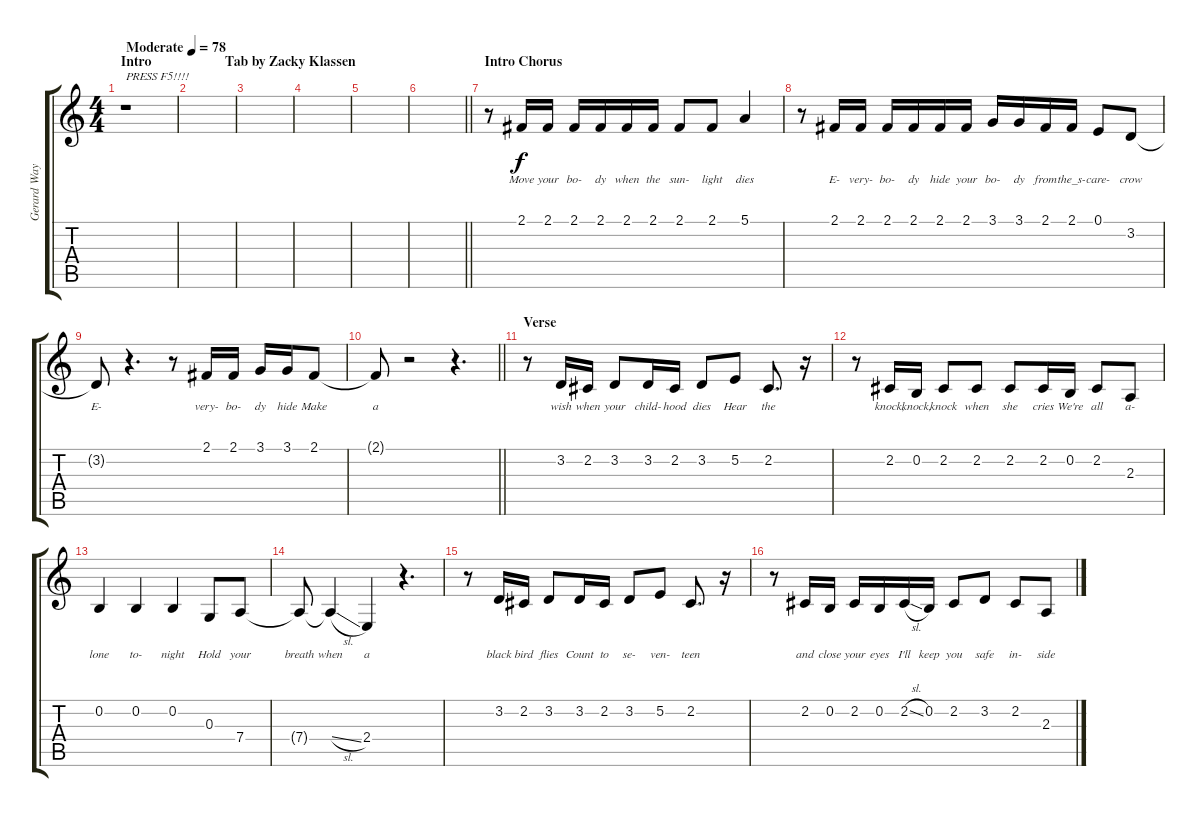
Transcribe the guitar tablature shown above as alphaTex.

\track ("Gerard Way [Vocals]" "Gerard Way") {instrument clarinet}
\staff {score tabs}
\tuning (E4 B3 G3 D3 A2 E2) {hide}
\ts (4 4)
\section ("" "Intro                     Tab by Zacky Klassen")
\tempo (78 "Moderate")
\clef g2
\ks c
r.1{txt "PRESS F5!!!!" dy f instrument clarinet} |
|
|
|
|
\barLineRight lightlight
|
\section ("" "Intro Chorus")
r.8 2.1.16{lyrics (0 "Move") lyrics (1 "") lyrics (2 "") lyrics (3 "") lyrics (4 "")} 2.1.16{lyrics (0 "your") lyrics (1 "") lyrics (2 "") lyrics (3 "") lyrics (4 "")} 2.1.16{lyrics (0 "bo-") lyrics (1 "") lyrics (2 "") lyrics (3 "") lyrics (4 "")} 2.1.16{lyrics (0 "dy") lyrics (1 "") lyrics (2 "") lyrics (3 "") lyrics (4 "")} 2.1.16{lyrics (0 "when") lyrics (1 "") lyrics (2 "") lyrics (3 "") lyrics (4 "")} 2.1.16{lyrics (0 "the") lyrics (1 "") lyrics (2 "") lyrics (3 "") lyrics (4 "")} 2.1.8{lyrics (0 "sun-") lyrics (1 "") lyrics (2 "") lyrics (3 "") lyrics (4 "")} 2.1.8{lyrics (0 "light") lyrics (1 "") lyrics (2 "") lyrics (3 "") lyrics (4 "")} 5.1.4{lyrics (0 "dies") lyrics (1 "") lyrics (2 "") lyrics (3 "") lyrics (4 "")} |
r.8 2.1.16{lyrics (0 "E-") lyrics (1 "") lyrics (2 "") lyrics (3 "") lyrics (4 "")} 2.1.16{lyrics (0 "very-") lyrics (1 "") lyrics (2 "") lyrics (3 "") lyrics (4 "")} 2.1.16{lyrics (0 "bo-") lyrics (1 "") lyrics (2 "") lyrics (3 "") lyrics (4 "")} 2.1.16{lyrics (0 "dy") lyrics (1 "") lyrics (2 "") lyrics (3 "") lyrics (4 "")} 2.1.16{lyrics (0 "hide") lyrics (1 "") lyrics (2 "") lyrics (3 "") lyrics (4 "")} 2.1.16{lyrics (0 "your") lyrics (1 "") lyrics (2 "") lyrics (3 "") lyrics (4 "")} 3.1.16{lyrics (0 "bo-") lyrics (1 "") lyrics (2 "") lyrics (3 "") lyrics (4 "")} 3.1.16{lyrics (0 "dy") lyrics (1 "") lyrics (2 "") lyrics (3 "") lyrics (4 "")} 2.1.16{lyrics (0 "from") lyrics (1 "") lyrics (2 "") lyrics (3 "") lyrics (4 "")} 2.1.16{lyrics (0 "the_s-") lyrics (1 "") lyrics (2 "") lyrics (3 "") lyrics (4 "")} 0.1.8{lyrics (0 "care-") lyrics (1 "") lyrics (2 "") lyrics (3 "") lyrics (4 "")} 3.2.8{lyrics (0 "crow") lyrics (1 "") lyrics (2 "") lyrics (3 "") lyrics (4 "")} |
3.2{t}.8{lyrics (0 "E-") lyrics (1 "") lyrics (2 "") lyrics (3 "") lyrics (4 "")} r.4{d} r.8 2.1.16{lyrics (0 "very-") lyrics (1 "") lyrics (2 "") lyrics (3 "") lyrics (4 "")} 2.1.16{lyrics (0 "bo-") lyrics (1 "") lyrics (2 "") lyrics (3 "") lyrics (4 "")} 3.1.16{lyrics (0 "dy") lyrics (1 "") lyrics (2 "") lyrics (3 "") lyrics (4 "")} 3.1.16{lyrics (0 "hide") lyrics (1 "") lyrics (2 "") lyrics (3 "") lyrics (4 "")} 2.1.8{lyrics (0 "Make") lyrics (1 "") lyrics (2 "") lyrics (3 "") lyrics (4 "")} |
\barLineRight lightlight
2.1{t}.8{lyrics (0 "a") lyrics (1 "") lyrics (2 "") lyrics (3 "") lyrics (4 "")} r.2 r.4{d} |
\section ("" "Verse")
r.8 3.2.16{lyrics (0 "wish") lyrics (1 "") lyrics (2 "") lyrics (3 "") lyrics (4 "") volume 13 instrument accordion} 2.2.16{lyrics (0 "when") lyrics (1 "") lyrics (2 "") lyrics (3 "") lyrics (4 "")} 3.2.8{lyrics (0 "your") lyrics (1 "") lyrics (2 "") lyrics (3 "") lyrics (4 "")} 3.2.16{lyrics (0 "child-") lyrics (1 "") lyrics (2 "") lyrics (3 "") lyrics (4 "")} 2.2.16{lyrics (0 "hood") lyrics (1 "") lyrics (2 "") lyrics (3 "") lyrics (4 "")} 3.2.8{lyrics (0 "dies") lyrics (1 "") lyrics (2 "") lyrics (3 "") lyrics (4 "")} 5.2.8{lyrics (0 "Hear") lyrics (1 "") lyrics (2 "") lyrics (3 "") lyrics (4 "")} 2.2.8{d lyrics (0 "the") lyrics (1 "") lyrics (2 "") lyrics (3 "") lyrics (4 "")} r.16 |
r.8 2.2.16{lyrics (0 "knock,") lyrics (1 "") lyrics (2 "") lyrics (3 "") lyrics (4 "")} 0.2.16{lyrics (0 "knock,") lyrics (1 "") lyrics (2 "") lyrics (3 "") lyrics (4 "")} 2.2.8{lyrics (0 "knock") lyrics (1 "") lyrics (2 "") lyrics (3 "") lyrics (4 "")} 2.2.8{lyrics (0 "when") lyrics (1 "") lyrics (2 "") lyrics (3 "") lyrics (4 "")} 2.2.8{lyrics (0 "she") lyrics (1 "") lyrics (2 "") lyrics (3 "") lyrics (4 "")} 2.2.16{lyrics (0 "cries") lyrics (1 "") lyrics (2 "") lyrics (3 "") lyrics (4 "")} 0.2.16{lyrics (0 "We're") lyrics (1 "") lyrics (2 "") lyrics (3 "") lyrics (4 "")} 2.2.8{lyrics (0 "all") lyrics (1 "") lyrics (2 "") lyrics (3 "") lyrics (4 "")} 2.3.8{lyrics (0 "a-") lyrics (1 "") lyrics (2 "") lyrics (3 "") lyrics (4 "")} |
0.2.4{lyrics (0 "lone") lyrics (1 "") lyrics (2 "") lyrics (3 "") lyrics (4 "")} 0.2.4{lyrics (0 "to-") lyrics (1 "") lyrics (2 "") lyrics (3 "") lyrics (4 "")} 0.2.4{lyrics (0 "night") lyrics (1 "") lyrics (2 "") lyrics (3 "") lyrics (4 "")} 0.3.8{lyrics (0 "Hold") lyrics (1 "") lyrics (2 "") lyrics (3 "") lyrics (4 "")} 7.4.8{lyrics (0 "your") lyrics (1 "") lyrics (2 "") lyrics (3 "") lyrics (4 "")} |
7.4{t}.8{lyrics (0 "breath") lyrics (1 "") lyrics (2 "") lyrics (3 "") lyrics (4 "")} 7.4{sl t}.4{lyrics (0 "when") lyrics (1 "") lyrics (2 "") lyrics (3 "") lyrics (4 "")} 2.4.4{lyrics (0 "a") lyrics (1 "") lyrics (2 "") lyrics (3 "") lyrics (4 "")} r.4{d} |
r.8 3.2.16{lyrics (0 "black") lyrics (1 "") lyrics (2 "") lyrics (3 "") lyrics (4 "")} 2.2.16{lyrics (0 "bird") lyrics (1 "") lyrics (2 "") lyrics (3 "") lyrics (4 "")} 3.2.8{lyrics (0 "flies") lyrics (1 "") lyrics (2 "") lyrics (3 "") lyrics (4 "")} 3.2.16{lyrics (0 "Count") lyrics (1 "") lyrics (2 "") lyrics (3 "") lyrics (4 "")} 2.2.16{lyrics (0 "to") lyrics (1 "") lyrics (2 "") lyrics (3 "") lyrics (4 "")} 3.2.8{lyrics (0 "se-") lyrics (1 "") lyrics (2 "") lyrics (3 "") lyrics (4 "")} 5.2.8{lyrics (0 "ven-") lyrics (1 "") lyrics (2 "") lyrics (3 "") lyrics (4 "")} 2.2.8{d lyrics (0 "teen") lyrics (1 "") lyrics (2 "") lyrics (3 "") lyrics (4 "")} r.16 |
r.8 2.2.16{lyrics (0 "and") lyrics (1 "") lyrics (2 "") lyrics (3 "") lyrics (4 "")} 0.2.16{lyrics (0 "close") lyrics (1 "") lyrics (2 "") lyrics (3 "") lyrics (4 "")} 2.2.16{lyrics (0 "your") lyrics (1 "") lyrics (2 "") lyrics (3 "") lyrics (4 "")} 0.2.16{lyrics (0 "eyes") lyrics (1 "") lyrics (2 "") lyrics (3 "") lyrics (4 "")} 2.2{sl}.16{lyrics (0 "I'll") lyrics (1 "") lyrics (2 "") lyrics (3 "") lyrics (4 "")} 0.2.16{lyrics (0 "keep") lyrics (1 "") lyrics (2 "") lyrics (3 "") lyrics (4 "")} 2.2.8{lyrics (0 "you") lyrics (1 "") lyrics (2 "") lyrics (3 "") lyrics (4 "")} 3.2.8{lyrics (0 "safe") lyrics (1 "") lyrics (2 "") lyrics (3 "") lyrics (4 "")} 2.2.8{lyrics (0 "in-") lyrics (1 "") lyrics (2 "") lyrics (3 "") lyrics (4 "")} 2.3.8{lyrics (0 "side") lyrics (1 "") lyrics (2 "") lyrics (3 "") lyrics (4 "")}
